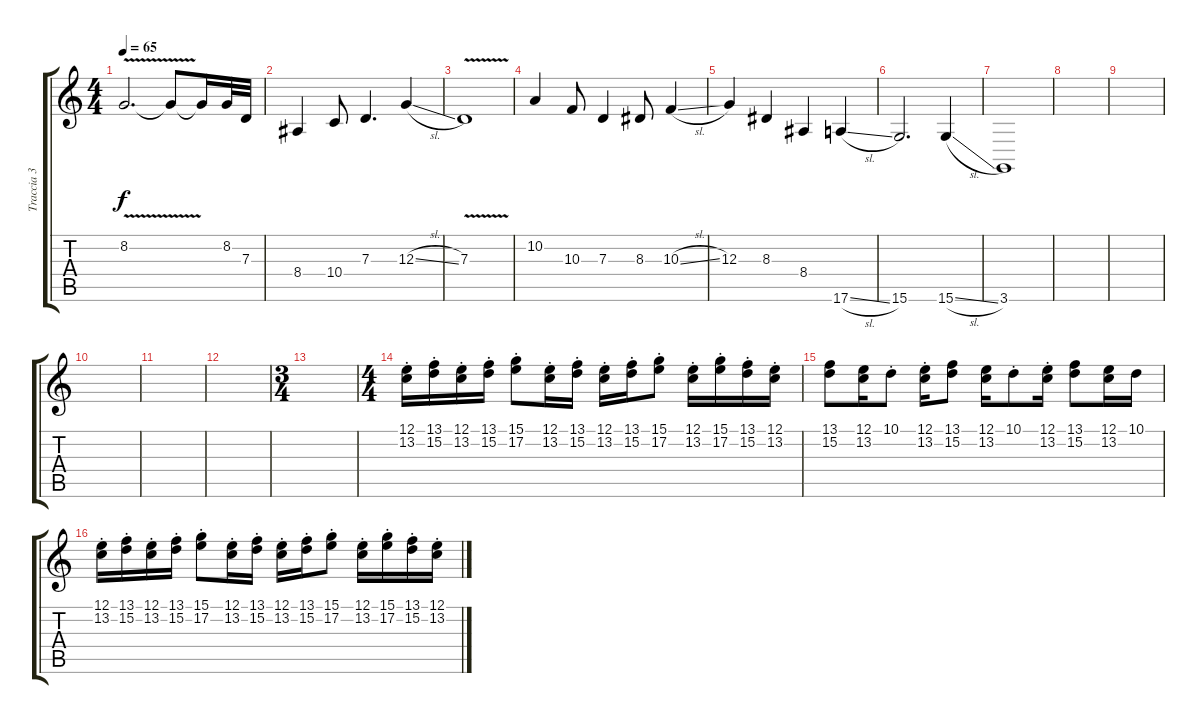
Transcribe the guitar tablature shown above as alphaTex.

\track ("Traccia 3" "Traccia 3") {instrument electricgrandpiano}
\staff {score tabs}
\tuning (E4 B3 G3 D3 A2 E2) {hide}
\ts (4 4)
\tempo 65
\clef g2
\ks c
8.2{v}.2{d dy f} 8.2{t}.8 8.2{t}.16 8.2.32 7.3.32 |
8.4.4 10.4.8 7.3.4{d} 12.3{sl}.4 |
7.3{v}.1 |
10.2.4 10.3.8 7.3.4 8.3.8 10.3{sl}.4 |
12.3.4 8.3.4 8.4.4 17.6{sl}.4 |
15.6.2{d} 15.6{sl}.4 |
3.6.1 |
|
|
|
|
|
\ts (3 4)
|
\ts (4 4)
(12.1{st} 13.2).16{volume 11 instrument stringensemble1} (13.1{st} 15.2).16 (12.1{st} 13.2).16 (13.1{st} 15.2).16 (15.1{st} 17.2).8 (12.1{st} 13.2).16 (13.1{st} 15.2).16 (12.1{st} 13.2).16 (13.1{st} 15.2).16 (15.1{st} 17.2).8 (12.1{st} 13.2).16 (15.1{st} 17.2).16 (13.1{st} 15.2).16 (12.1{st} 13.2).16 |
(13.1 15.2).8 (12.1 13.2).16 10.1{st}.8 (12.1{st} 13.2).16 (13.1 15.2).8 (12.1 13.2).16 10.1{st}.8 (12.1{st} 13.2).16 (13.1 15.2).8 (12.1 13.2).16 10.1.16 |
(12.1{st} 13.2).16{volume 11 instrument stringensemble1} (13.1{st} 15.2).16 (12.1{st} 13.2).16 (13.1{st} 15.2).16 (15.1{st} 17.2).8 (12.1{st} 13.2).16 (13.1{st} 15.2).16 (12.1{st} 13.2).16 (13.1{st} 15.2).16 (15.1{st} 17.2).8 (12.1{st} 13.2).16 (15.1{st} 17.2).16 (13.1{st} 15.2).16 (12.1{st} 13.2).16
